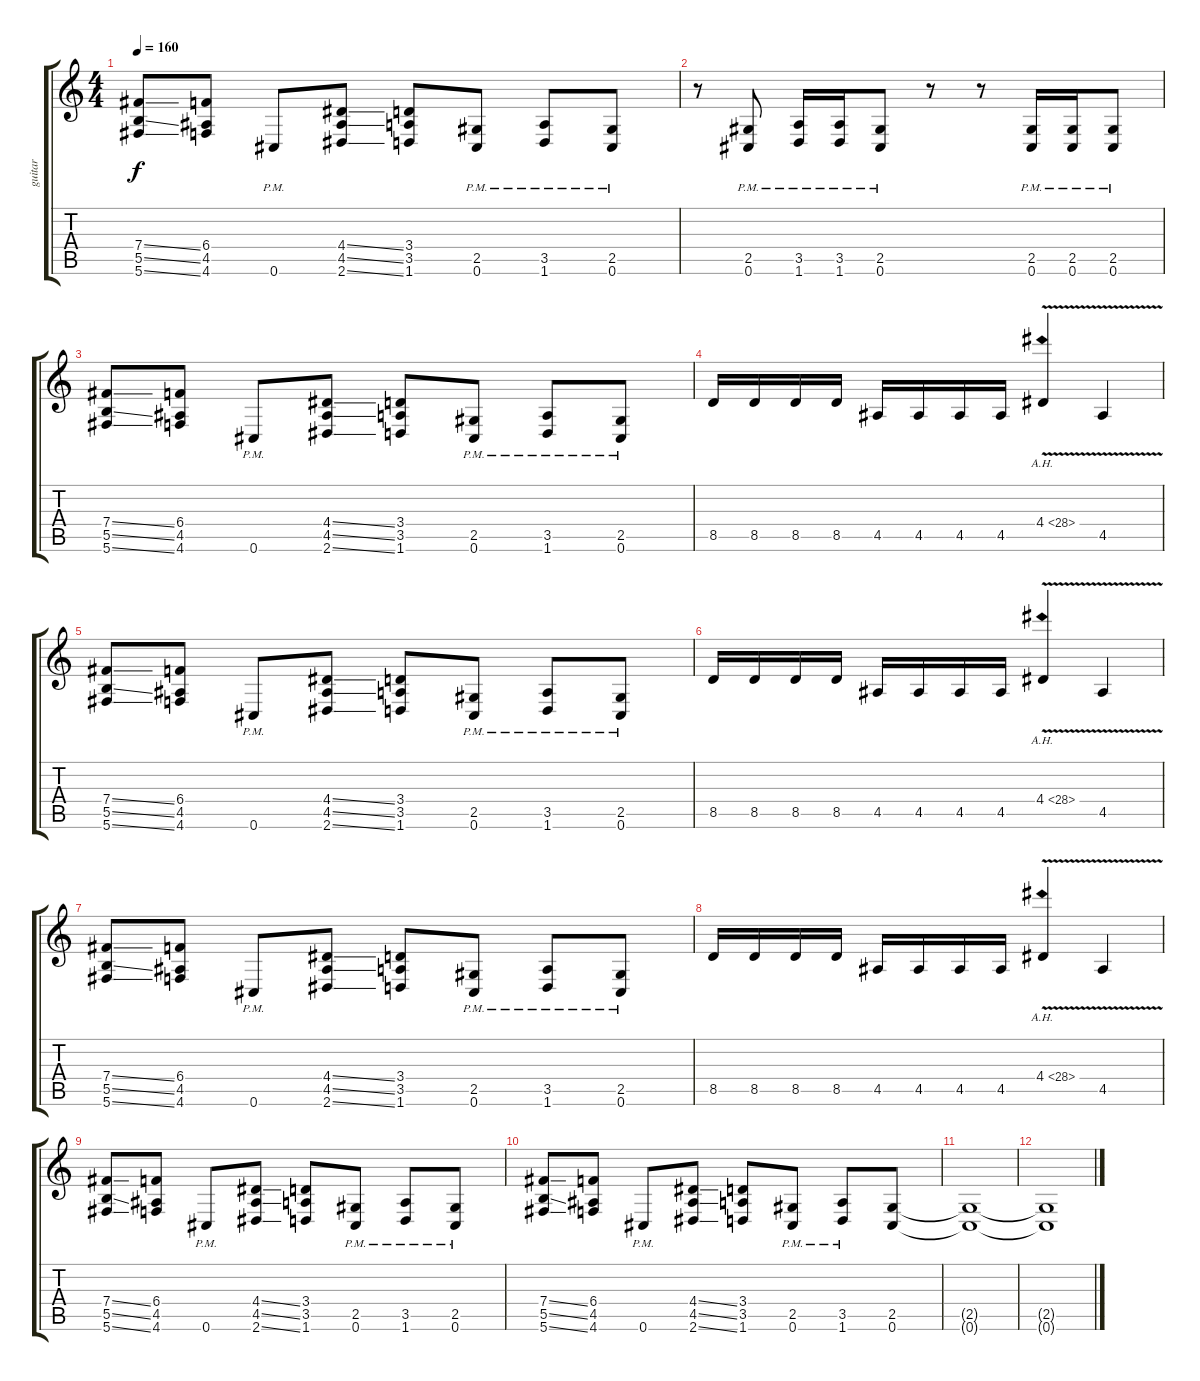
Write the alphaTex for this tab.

\track ("guitar" "guitar") {instrument distortionguitar}
\staff {score tabs}
\tuning (Db4 Ab3 E3 B2 Gb2 Db2) {hide}
\ts (4 4)
\tempo 160
\clef g2
\ks c
(7.4{ss} 5.5{ss} 5.6{ss}).8{dy f} (6.4 4.5 4.6).8 0.6{pm}.8 (4.4{ss} 4.5{ss} 2.6{ss}).8 (3.4 3.5 1.6).8 (2.5{pm} 0.6{pm}).8 (3.5{pm} 1.6{pm}).8 (2.5{pm} 0.6{pm}).8 |
r.8 (2.5{pm} 0.6{pm}).8 (3.5{pm} 1.6{pm}).16 (3.5{pm} 1.6{pm}).16 (2.5{pm} 0.6{pm}).8 r.8 r.8 (2.5{pm} 0.6{pm}).16 (2.5{pm} 0.6{pm}).16 (2.5{pm} 0.6{pm}).8 |
(7.4{ss} 5.5{ss} 5.6{ss}).8 (6.4 4.5 4.6).8 0.6{pm}.8 (4.4{ss} 4.5{ss} 2.6{ss}).8 (3.4 3.5 1.6).8 (2.5{pm} 0.6{pm}).8 (3.5{pm} 1.6{pm}).8 (2.5{pm} 0.6{pm}).8 |
8.5.16 8.5.16 8.5.16 8.5.16 4.5.16 4.5.16 4.5.16 4.5.16 4.4{ah 24 v}.4 4.5{v}.4 |
(7.4{ss} 5.5{ss} 5.6{ss}).8 (6.4 4.5 4.6).8 0.6{pm}.8 (4.4{ss} 4.5{ss} 2.6{ss}).8 (3.4 3.5 1.6).8 (2.5{pm} 0.6{pm}).8 (3.5{pm} 1.6{pm}).8 (2.5{pm} 0.6{pm}).8 |
8.5.16 8.5.16 8.5.16 8.5.16 4.5.16 4.5.16 4.5.16 4.5.16 4.4{ah 24 v}.4 4.5{v}.4 |
(7.4{ss} 5.5{ss} 5.6{ss}).8 (6.4 4.5 4.6).8 0.6{pm}.8 (4.4{ss} 4.5{ss} 2.6{ss}).8 (3.4 3.5 1.6).8 (2.5{pm} 0.6{pm}).8 (3.5{pm} 1.6{pm}).8 (2.5{pm} 0.6{pm}).8 |
8.5.16 8.5.16 8.5.16 8.5.16 4.5.16 4.5.16 4.5.16 4.5.16 4.4{ah 24 v}.4 4.5{v}.4 |
(7.4{ss} 5.5{ss} 5.6{ss}).8 (6.4 4.5 4.6).8 0.6{pm}.8 (4.4{ss} 4.5{ss} 2.6{ss}).8 (3.4 3.5 1.6).8 (2.5{pm} 0.6{pm}).8 (3.5{pm} 1.6{pm}).8 (2.5{pm} 0.6{pm}).8 |
(7.4{ss} 5.5{ss} 5.6{ss}).8 (6.4 4.5 4.6).8 0.6{pm}.8 (4.4{ss} 4.5{ss} 2.6{ss}).8 (3.4 3.5 1.6).8 (2.5{pm} 0.6{pm}).8 (3.5{pm} 1.6{pm}).8 (2.5 0.6).8 |
(2.5{t} 0.6{t}).1 |
(2.5{t} 0.6{t}).1
